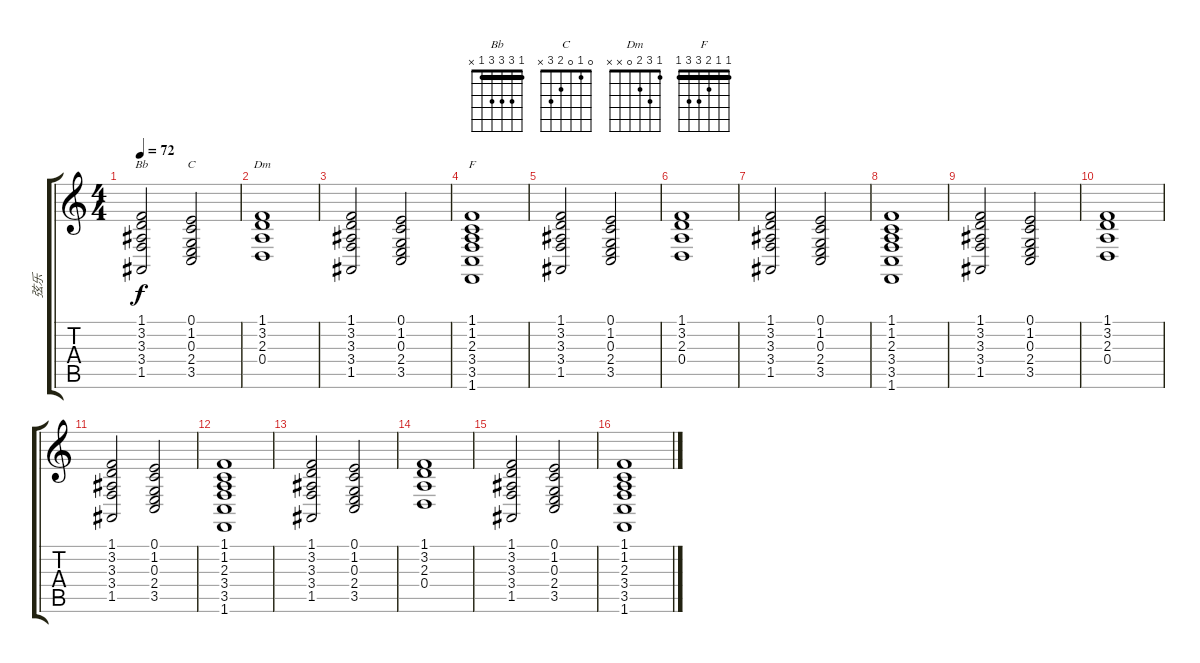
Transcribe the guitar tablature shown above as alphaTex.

\track ("弦乐" "弦乐") {instrument stringensemble1}
\staff {score tabs}
\tuning (E4 B3 G3 D3 A2 E2) {hide}
\chord ("Bb" 1 3 3 3 1 x) {barre 1}
\chord ("C" 0 1 0 2 3 x)
\chord ("Dm" 1 3 2 0 x x)
\chord ("F" 1 1 2 3 3 1) {barre 1}
\ts (4 4)
\tempo 72
\clef g2
\ks c
(1.1 3.2 3.3 3.4 1.5).2{ch "Bb" dy f} (0.1 1.2 0.3 2.4 3.5).2{ch "C"} |
(1.1 3.2 2.3 0.4).1{ch "Dm"} |
(1.1 3.2 3.3 3.4 1.5).2 (0.1 1.2 0.3 2.4 3.5).2 |
(1.1 1.2 2.3 3.4 3.5 1.6).1{ch "F"} |
(1.1 3.2 3.3 3.4 1.5).2 (0.1 1.2 0.3 2.4 3.5).2 |
(1.1 3.2 2.3 0.4).1 |
(1.1 3.2 3.3 3.4 1.5).2 (0.1 1.2 0.3 2.4 3.5).2 |
(1.1 1.2 2.3 3.4 3.5 1.6).1 |
(1.1 3.2 3.3 3.4 1.5).2 (0.1 1.2 0.3 2.4 3.5).2 |
(1.1 3.2 2.3 0.4).1 |
(1.1 3.2 3.3 3.4 1.5).2 (0.1 1.2 0.3 2.4 3.5).2 |
(1.1 1.2 2.3 3.4 3.5 1.6).1 |
(1.1 3.2 3.3 3.4 1.5).2 (0.1 1.2 0.3 2.4 3.5).2 |
(1.1 3.2 2.3 0.4).1 |
(1.1 3.2 3.3 3.4 1.5).2 (0.1 1.2 0.3 2.4 3.5).2 |
(1.1 1.2 2.3 3.4 3.5 1.6).1
